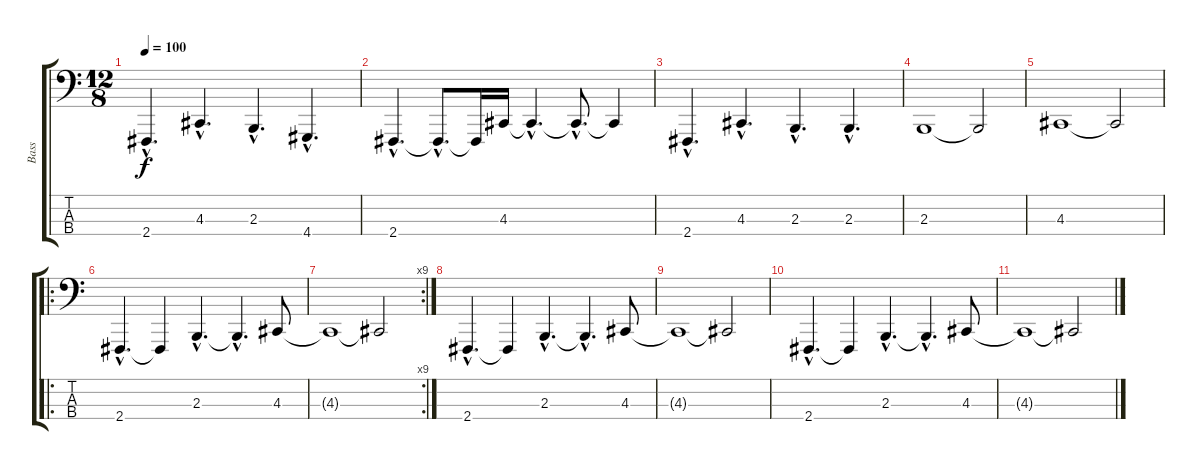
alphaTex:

\track ("Bass" "Bass") {instrument altosax}
\staff {score tabs}
\tuning (G2 D2 A1 E1) {hide}
\ts (12 8)
\tempo 100
\clef f4
\ks c
2.4{hac}.4{d dy f} 4.3{hac}.4{d} 2.3{hac}.4{d} 4.4{hac}.4{d} |
2.4{hac}.4{d} 2.4{hac t}.8{d} 2.4{t}.16 4.3.16 4.3{hac t}.4{d} 4.3{hac t}.8{d} 4.3{t}.4 |
2.4{hac}.4{d} 4.3{hac}.4{d} 2.3{hac}.4{d} 2.3{hac}.4{d} |
2.3.1 2.3{t}.2 |
4.3.1 4.3{t}.2 |
\ro
2.4{hac}.4{d} 2.4{t}.4 2.3{hac}.4{d} 2.3{hac t}.4{d} 4.3.8 |
\rc 9
4.3{t}.1 4.3{t}.2 |
2.4{hac}.4{d} 2.4{t}.4 2.3{hac}.4{d} 2.3{hac t}.4{d} 4.3.8 |
4.3{t}.1 4.3{t}.2 |
2.4{hac}.4{d} 2.4{t}.4 2.3{hac}.4{d} 2.3{hac t}.4{d} 4.3.8 |
4.3{t}.1 4.3{t}.2
